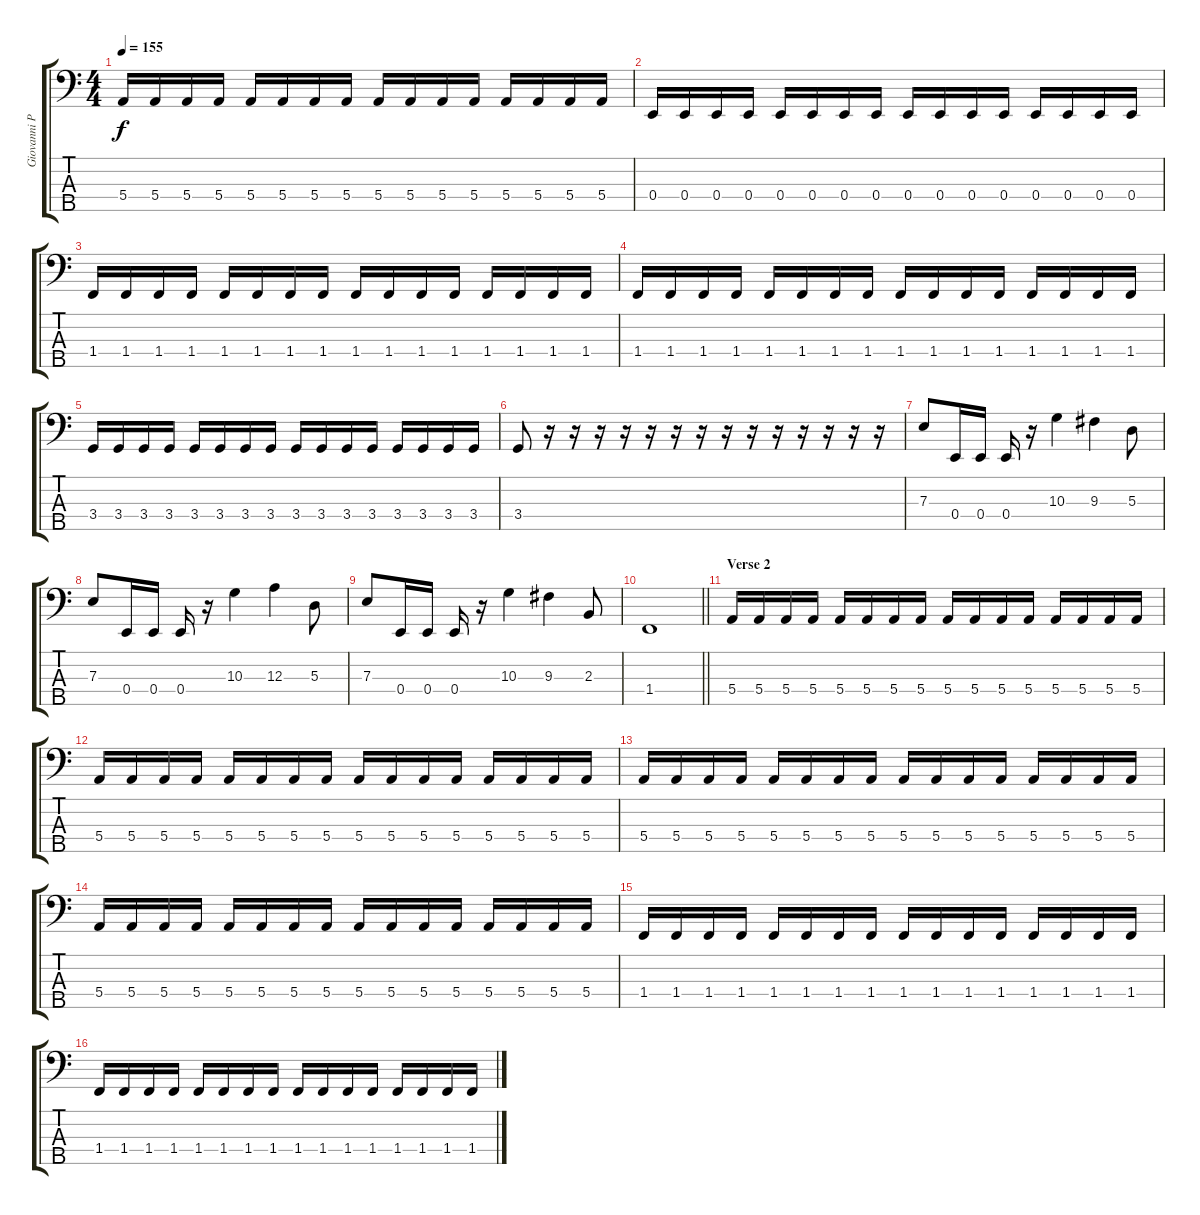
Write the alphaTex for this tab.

\track ("Giovanni Perlati" "Giovanni P") {instrument electricbassfinger}
\staff {score tabs}
\tuning (G2 D2 A1 E1 B0) {hide}
\ts (4 4)
\tempo 155
\clef f4
\ks c
5.4.16{dy f} 5.4.16 5.4.16 5.4.16 5.4.16 5.4.16 5.4.16 5.4.16 5.4.16 5.4.16 5.4.16 5.4.16 5.4.16 5.4.16 5.4.16 5.4.16 |
0.4.16 0.4.16 0.4.16 0.4.16 0.4.16 0.4.16 0.4.16 0.4.16 0.4.16 0.4.16 0.4.16 0.4.16 0.4.16 0.4.16 0.4.16 0.4.16 |
1.4.16 1.4.16 1.4.16 1.4.16 1.4.16 1.4.16 1.4.16 1.4.16 1.4.16 1.4.16 1.4.16 1.4.16 1.4.16 1.4.16 1.4.16 1.4.16 |
1.4.16 1.4.16 1.4.16 1.4.16 1.4.16 1.4.16 1.4.16 1.4.16 1.4.16 1.4.16 1.4.16 1.4.16 1.4.16 1.4.16 1.4.16 1.4.16 |
3.4.16 3.4.16 3.4.16 3.4.16 3.4.16 3.4.16 3.4.16 3.4.16 3.4.16 3.4.16 3.4.16 3.4.16 3.4.16 3.4.16 3.4.16 3.4.16 |
3.4.8 r.16 r.16 r.16 r.16 r.16 r.16 r.16 r.16 r.16 r.16 r.16 r.16 r.16 r.16 |
7.3.8 0.4.16 0.4.16 0.4.16 r.16 10.3.4 9.3.4 5.3.8 |
7.3.8 0.4.16 0.4.16 0.4.16 r.16 10.3.4 12.3.4 5.3.8 |
7.3.8 0.4.16 0.4.16 0.4.16 r.16 10.3.4 9.3.4 2.3.8 |
\barLineRight lightlight
1.4.1 |
\section ("" "Verse 2")
5.4.16 5.4.16 5.4.16 5.4.16 5.4.16 5.4.16 5.4.16 5.4.16 5.4.16 5.4.16 5.4.16 5.4.16 5.4.16 5.4.16 5.4.16 5.4.16 |
5.4.16 5.4.16 5.4.16 5.4.16 5.4.16 5.4.16 5.4.16 5.4.16 5.4.16 5.4.16 5.4.16 5.4.16 5.4.16 5.4.16 5.4.16 5.4.16 |
5.4.16 5.4.16 5.4.16 5.4.16 5.4.16 5.4.16 5.4.16 5.4.16 5.4.16 5.4.16 5.4.16 5.4.16 5.4.16 5.4.16 5.4.16 5.4.16 |
5.4.16 5.4.16 5.4.16 5.4.16 5.4.16 5.4.16 5.4.16 5.4.16 5.4.16 5.4.16 5.4.16 5.4.16 5.4.16 5.4.16 5.4.16 5.4.16 |
1.4.16 1.4.16 1.4.16 1.4.16 1.4.16 1.4.16 1.4.16 1.4.16 1.4.16 1.4.16 1.4.16 1.4.16 1.4.16 1.4.16 1.4.16 1.4.16 |
1.4.16 1.4.16 1.4.16 1.4.16 1.4.16 1.4.16 1.4.16 1.4.16 1.4.16 1.4.16 1.4.16 1.4.16 1.4.16 1.4.16 1.4.16 1.4.16
